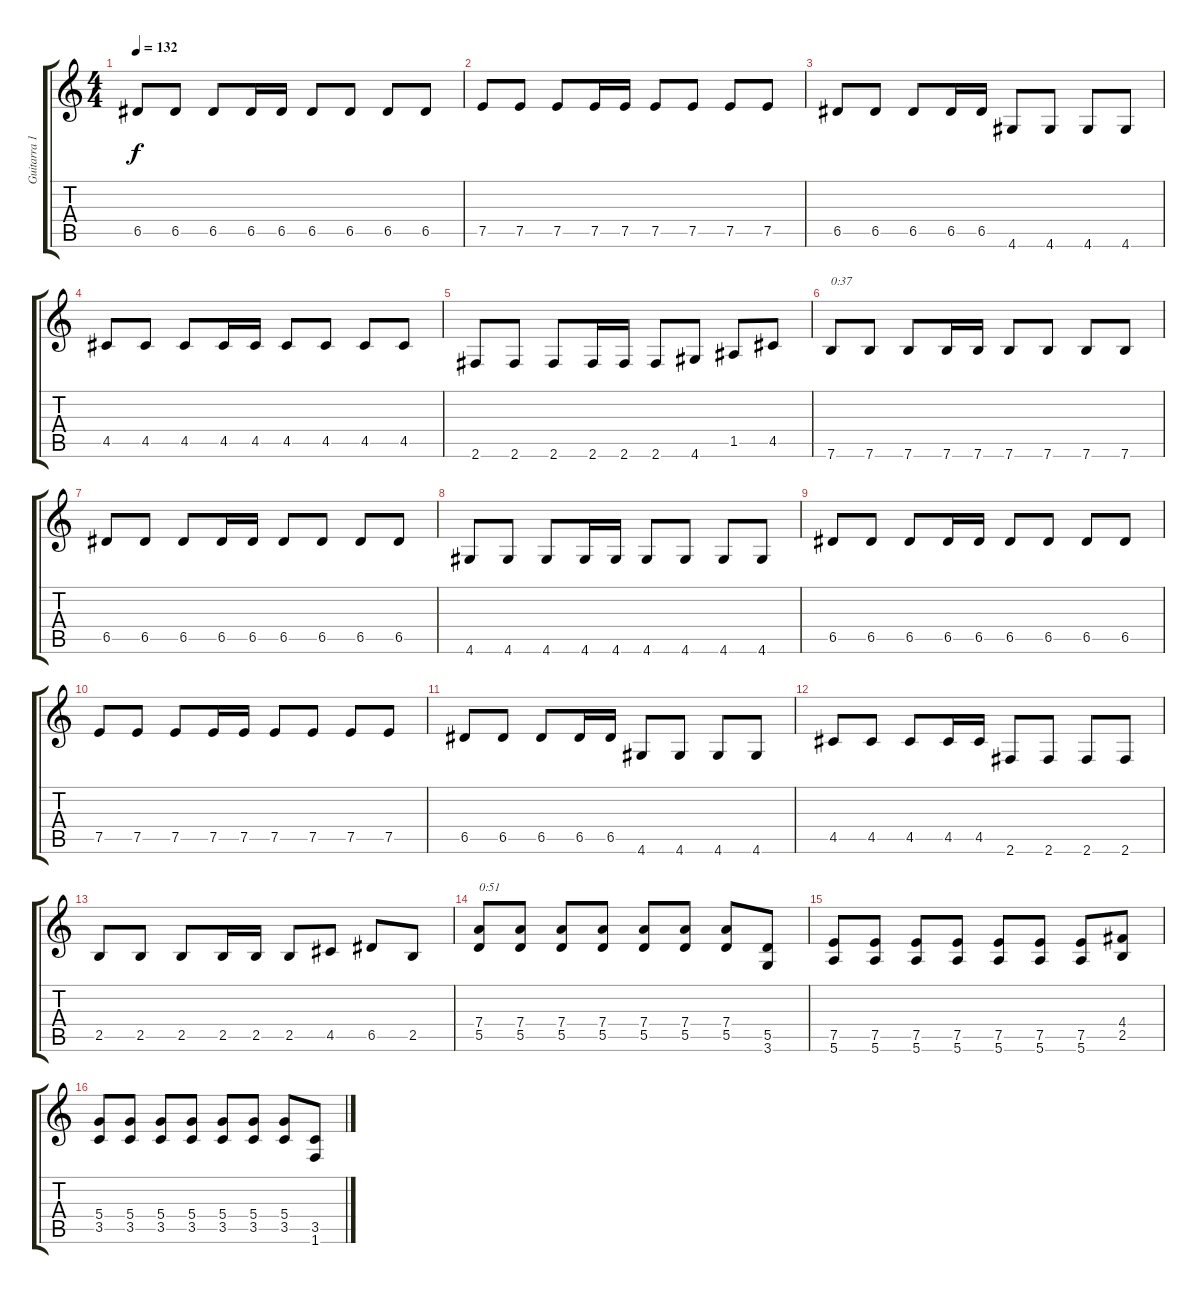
\track ("Guitarra 1" "Guitarra 1") {instrument electricguitarmuted}
\staff {score tabs}
\tuning (E4 B3 G3 D3 A2 E2) {hide}
\ts (4 4)
\tempo 132
\clef g2
\ks c
6.5.8{dy f} 6.5.8 6.5.8 6.5.16 6.5.16 6.5.8 6.5.8 6.5.8 6.5.8 |
7.5.8 7.5.8 7.5.8 7.5.16 7.5.16 7.5.8 7.5.8 7.5.8 7.5.8 |
6.5.8 6.5.8 6.5.8 6.5.16 6.5.16 4.6.8 4.6.8 4.6.8 4.6.8 |
4.5.8 4.5.8 4.5.8 4.5.16 4.5.16 4.5.8 4.5.8 4.5.8 4.5.8 |
2.6.8 2.6.8 2.6.8 2.6.16 2.6.16 2.6.8 4.6.8 1.5.8 4.5.8 |
7.6.8{txt "0:37"} 7.6.8 7.6.8 7.6.16 7.6.16 7.6.8 7.6.8 7.6.8 7.6.8 |
6.5.8 6.5.8 6.5.8 6.5.16 6.5.16 6.5.8 6.5.8 6.5.8 6.5.8 |
4.6.8 4.6.8 4.6.8 4.6.16 4.6.16 4.6.8 4.6.8 4.6.8 4.6.8 |
6.5.8 6.5.8 6.5.8 6.5.16 6.5.16 6.5.8 6.5.8 6.5.8 6.5.8 |
7.5.8 7.5.8 7.5.8 7.5.16 7.5.16 7.5.8 7.5.8 7.5.8 7.5.8 |
6.5.8 6.5.8 6.5.8 6.5.16 6.5.16 4.6.8 4.6.8 4.6.8 4.6.8 |
4.5.8 4.5.8 4.5.8 4.5.16 4.5.16 2.6.8 2.6.8 2.6.8 2.6.8 |
2.5.8 2.5.8 2.5.8 2.5.16 2.5.16 2.5.8 4.5.8 6.5.8 2.5.8 |
(7.4 5.5).8{txt "0:51"} (7.4 5.5).8 (7.4 5.5).8 (7.4 5.5).8 (7.4 5.5).8 (7.4 5.5).8 (7.4 5.5).8 (5.5 3.6).8 |
(7.5 5.6).8 (7.5 5.6).8 (7.5 5.6).8 (7.5 5.6).8 (7.5 5.6).8 (7.5 5.6).8 (7.5 5.6).8 (4.4 2.5).8 |
(5.4 3.5).8 (5.4 3.5).8 (5.4 3.5).8 (5.4 3.5).8 (5.4 3.5).8 (5.4 3.5).8 (5.4 3.5).8 (3.5 1.6).8
